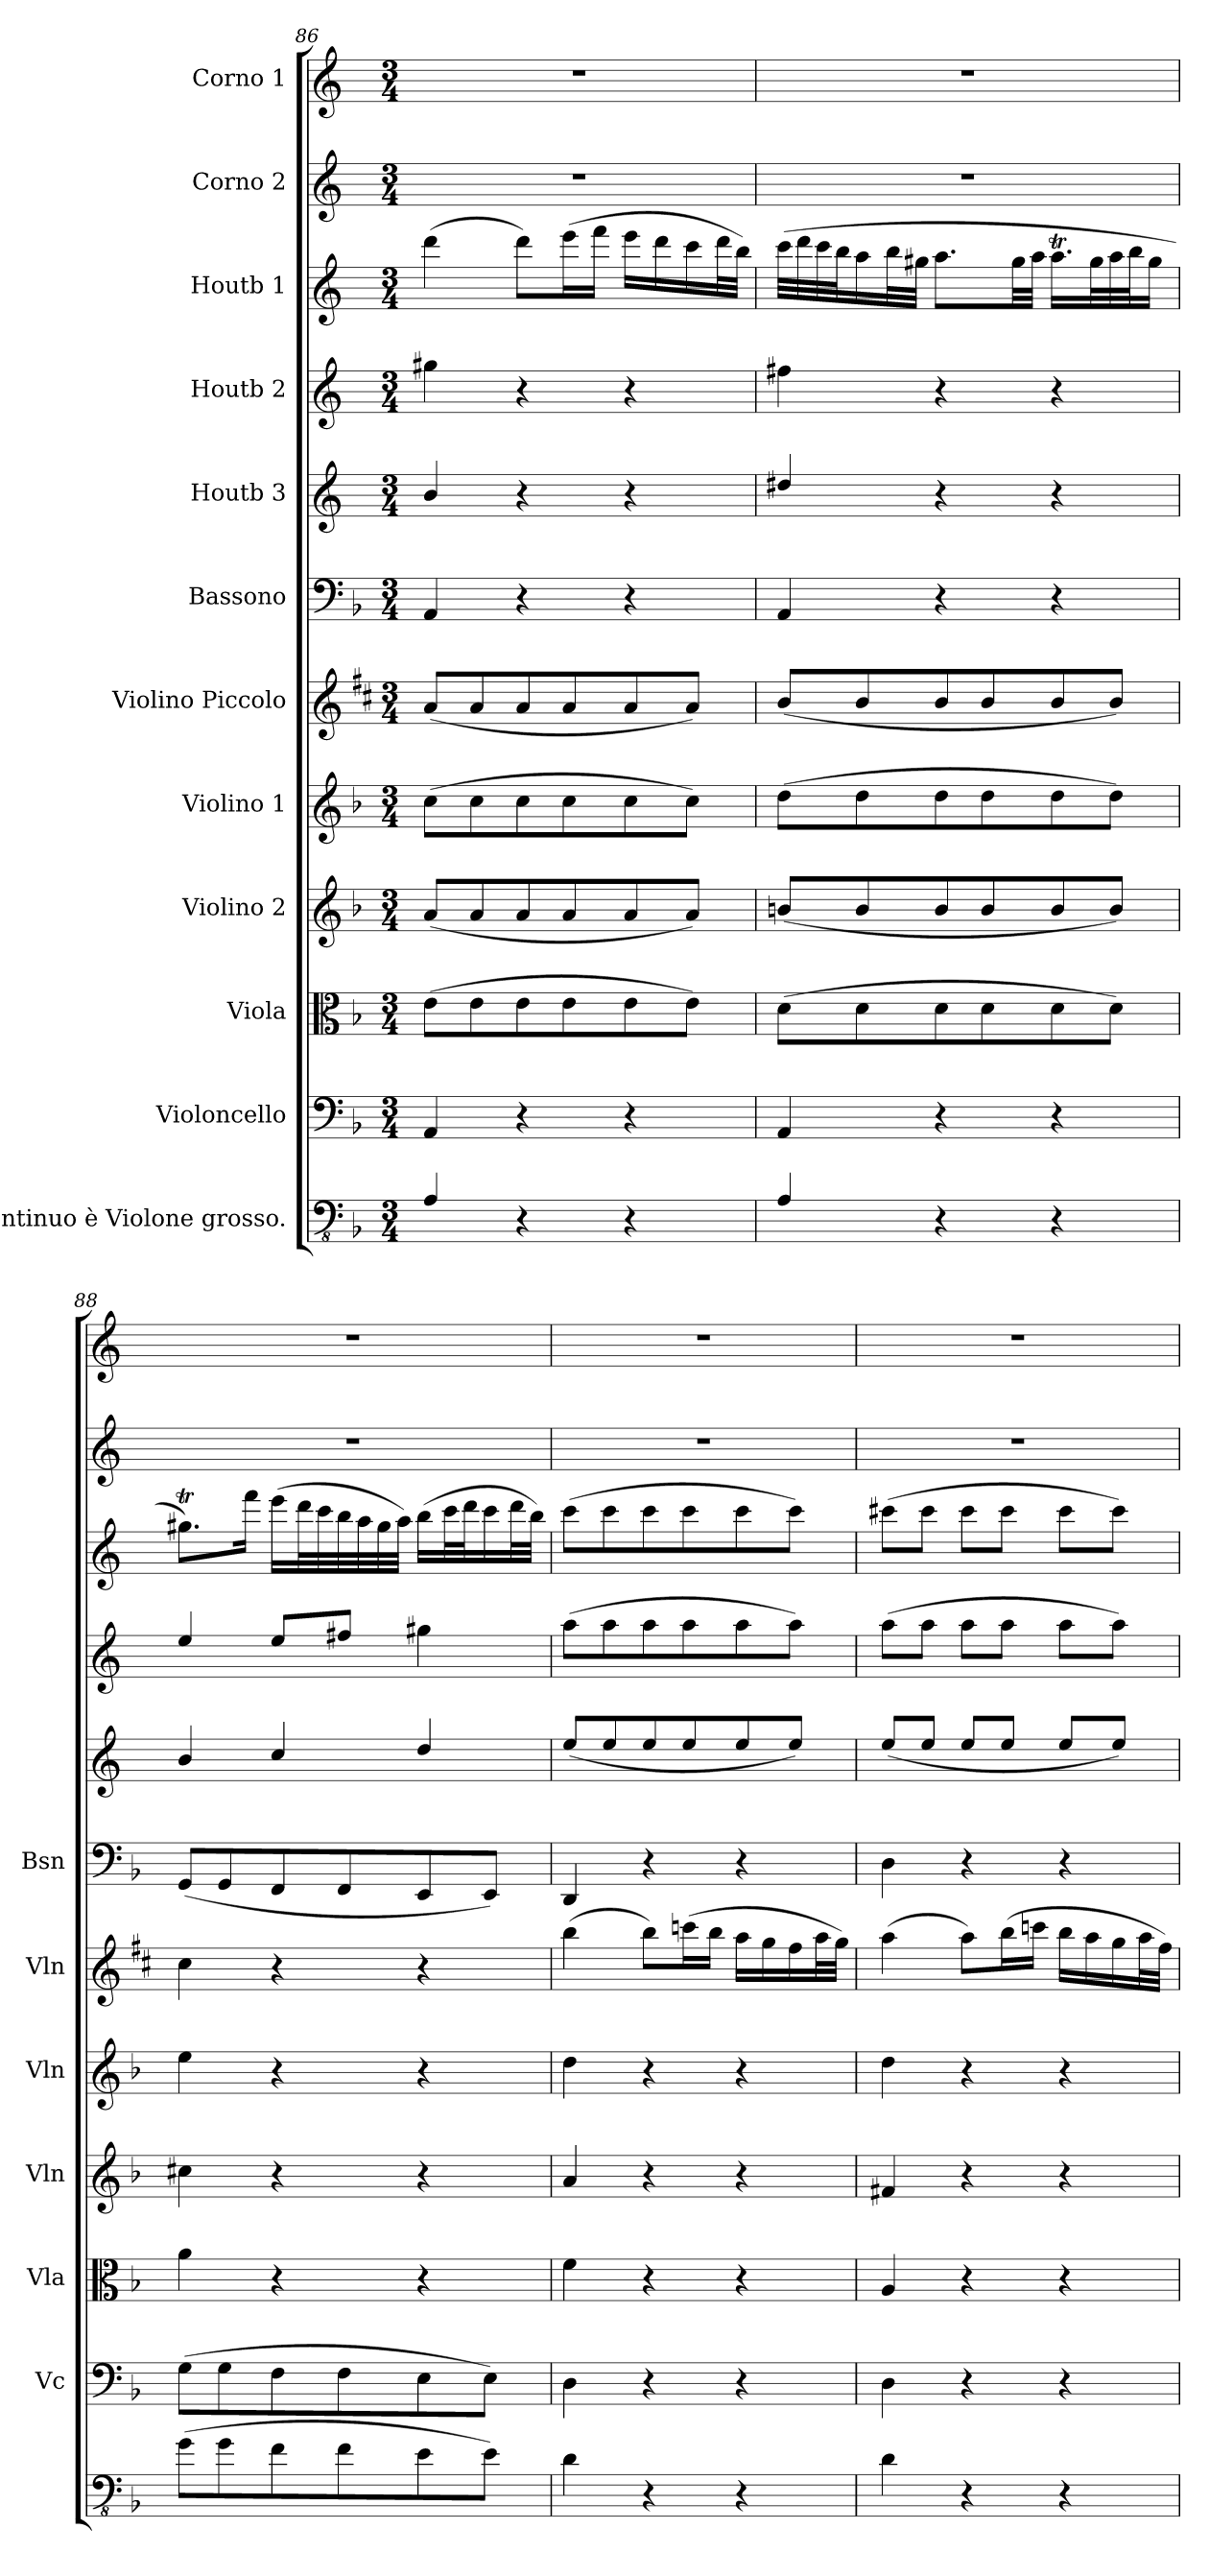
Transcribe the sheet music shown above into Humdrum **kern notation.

**kern	**kern	**kern	**kern	**kern	**kern	**dynam	**kern	**kern	**kern	**kern	**dynam	**kern	**kern
*part12	*part11	*part10	*part9	*part8	*part7	*part7	*part6	*part5	*part4	*part3	*part3	*part2	*part1
*staff12	*staff11	*staff10	*staff9	*staff8	*staff7	*staff7	*staff6	*staff5	*staff4	*staff3	*staff3	*staff2	*staff1
*I"Continuo è Violone grosso.	*I"Violoncello	*I"Viola	*I"Violino 2	*I"Violino 1	*I"Violino Piccolo	*	*I"Bassono	*I"Houtb 3	*I"Houtb 2	*I"Houtb 1	*	*I"Corno 2	*I"Corno 1
*	*I'Vc	*I'Vla	*I'Vln	*I'Vln	*I'Vln	*	*I'Bsn	*	*	*	*	*	*
*clefFv4	*clefF4	*clefC3	*clefG2	*clefG2	*clefG2	*	*clefF4	*clefG2	*clefG2	*clefG2	*	*clefG2	*clefG2
*ITrd7c12	*	*	*	*	*ITrd-2c-3	*	*	*ITrd4c7	*ITrd4c7	*ITrd4c7	*	*ITrd4c7	*ITrd4c7
*k[b-]	*k[b-]	*k[b-]	*k[b-]	*k[b-]	*k[b-]	*	*k[b-]	*k[b-]	*k[b-]	*k[b-]	*	*k[b-]	*k[b-]
*M3/4	*M3/4	*M3/4	*M3/4	*M3/4	*M3/4	*	*M3/4	*M3/4	*M3/4	*M3/4	*	*M3/4	*M3/4
=86	=86	=86	=86	=86	=86	=86	=86	=86	=86	=86	=86	=86	=86
4AAA/	4AA/	(8e\L	(8a/L	(8cc\L	(8cc/L	.	4AA/	4e/	4cc#X\	(4gg\	.	2.r	2.r
.	.	8e\	8a/	8cc\	8cc/	.	.	.	.	.	.	.	.
4r	4r	8e\	8a/	8cc\	8cc/	.	4r	4r	4r	8gg\L)	.	.	.
.	.	8e\	8a/	8cc\	8cc/	.	.	.	.	(16aa\L	.	.	.
.	.	.	.	.	.	.	.	.	.	16bb-\JJ	.	.	.
4r	4r	8e\	8a/	8cc\	8cc/	.	4r	4r	4r	16aa\LL	.	.	.
.	.	.	.	.	.	.	.	.	.	16gg\	.	.	.
.	.	8e\J)	8a/J)	8cc\J)	8cc/J)	.	.	.	.	16ff\	.	.	.
.	.	.	.	.	.	.	.	.	.	32gg\L	.	.	.
.	.	.	.	.	.	.	.	.	.	32ee\JJJ)	.	.	.
=87	=87	=87	=87	=87	=87	=87	=87	=87	=87	=87	=87	=87	=87
4AAA/	4AA/	(8d\L	(8bn/L	(8dd\L	(8dd/L	.	4AA/	4g#X/	4bn\	(32ff\LLL	.	2.r	2.r
.	.	.	.	.	.	.	.	.	.	32gg\	.	.	.
.	.	.	.	.	.	.	.	.	.	32ff\	.	.	.
.	.	.	.	.	.	.	.	.	.	32ee\J	.	.	.
.	.	8d\	8b/	8dd\	8dd/	.	.	.	.	16dd\	.	.	.
.	.	.	.	.	.	.	.	.	.	32ee\L	.	.	.
.	.	.	.	.	.	.	.	.	.	32cc#X\JJJ	.	.	.
4r	4r	8d\	8b/	8dd\	8dd/	.	4r	4r	4r	8.dd\L	.	.	.
.	.	8d\	8b/	8dd\	8dd/	.	.	.	.	.	.	.	.
.	.	.	.	.	.	.	.	.	.	32cc#\LL	.	.	.
.	.	.	.	.	.	.	.	.	.	32dd\JJJ	.	.	.
4r	4r	8d\	8b/	8dd\	8dd/	.	4r	4r	4r	16.ddT\LL	.	.	.
.	.	.	.	.	.	.	.	.	.	32cc#\L	.	.	.
.	.	8d\J)	8b/J)	8dd\J)	8dd/J)	.	.	.	.	32dd\	.	.	.
.	.	.	.	.	.	.	.	.	.	32ee\J	.	.	.
.	.	.	.	.	.	.	.	.	.	16cc#\JJ	.	.	.
=88	=88	=88	=88	=88	=88	=88	=88	=88	=88	=88	=88	=88	=88
(8GG\L	(8G\L	4a\	4cc#X\	4ee\	4ee\	.	(8GG/L	4e/	4a/	8.cc#Xt\L)	.	2.r	2.r
8GG\	8G\	.	.	.	.	.	8GG/	.	.	.	.	.	.
.	.	.	.	.	.	.	.	.	.	16bb-\Jk	.	.	.
8FF\	8F\	4r	4r	4r	4r	.	8FF/	4f/	8a/L	(16aa\LL	.	.	.
.	.	.	.	.	.	.	.	.	.	32gg\L	.	.	.
.	.	.	.	.	.	.	.	.	.	32ff\	.	.	.
8FF\	8F\	.	.	.	.	.	8FF/	.	8bn/J	32ee\	.	.	.
.	.	.	.	.	.	.	.	.	.	32dd\	.	.	.
.	.	.	.	.	.	.	.	.	.	32cc#\	.	.	.
.	.	.	.	.	.	.	.	.	.	32dd\JJJ)	.	.	.
8EE\	8E\	4r	4r	4r	4r	.	8EE/	4g/	4cc#X\	(16ee\LL	.	.	.
.	.	.	.	.	.	.	.	.	.	32ff\L	.	.	.
.	.	.	.	.	.	.	.	.	.	32gg\J	.	.	.
8EE\J)	8E\J)	.	.	.	.	.	8EE/J)	.	.	16ff\	.	.	.
.	.	.	.	.	.	.	.	.	.	32gg\L	.	.	.
.	.	.	.	.	.	.	.	.	.	32ee\JJJ)	.	.	.
=89	=89	=89	=89	=89	=89	=89	=89	=89	=89	=89	=89	=89	=89
!	!	!	!	!	!	!LO:DY:b	!	!	!	!	!LO:DY:a	!	!
4DD\	4D\	4f\	4a/	4dd\	(4ddd\	other-dynamics	4DD/	(8a/L	(8dd\L	(8ff\L	other-dynamics	2.r	2.r
.	.	.	.	.	.	.	.	8a/	8dd\	8ff\	.	.	.
4r	4r	4r	4r	4r	8ddd\L)	.	4r	8a/	8dd\	8ff\	.	.	.
.	.	.	.	.	(16eee-X\L	.	.	8a/	8dd\	8ff\	.	.	.
.	.	.	.	.	16ddd\JJ	.	.	.	.	.	.	.	.
4r	4r	4r	4r	4r	16ccc\LL	.	4r	8a/	8dd\	8ff\	.	.	.
.	.	.	.	.	16bb-\	.	.	.	.	.	.	.	.
.	.	.	.	.	16aa\	.	.	8a/J)	8dd\J)	8ff\J)	.	.	.
.	.	.	.	.	32ccc\L	.	.	.	.	.	.	.	.
.	.	.	.	.	32bb-\JJJ)	.	.	.	.	.	.	.	.
=90	=90	=90	=90	=90	=90	=90	=90	=90	=90	=90	=90	=90	=90
4DD\	4D\	4A/	4f#X/	4dd\	(4ccc\	.	4D\	(8a/L	(8dd\L	(8ff#X\L	.	2.r	2.r
.	.	.	.	.	.	.	.	8a/J	8dd\J	8ff#\J	.	.	.
4r	4r	4r	4r	4r	8ccc\L)	.	4r	8a/L	8dd\L	8ff#\L	.	.	.
.	.	.	.	.	(16ddd\L	.	.	8a/J	8dd\J	8ff#\J	.	.	.
.	.	.	.	.	16eee-X\JJ	.	.	.	.	.	.	.	.
4r	4r	4r	4r	4r	16ddd\LL	.	4r	8a/L	8dd\L	8ff#\L	.	.	.
.	.	.	.	.	16ccc\	.	.	.	.	.	.	.	.
.	.	.	.	.	16bb-\	.	.	8a/J)	8dd\J)	8ff#\J)	.	.	.
.	.	.	.	.	32ccc\L	.	.	.	.	.	.	.	.
.	.	.	.	.	32aa\JJJ)	.	.	.	.	.	.	.	.
=	=	=	=	=	=	=	=	=	=	=	=	=	=
*-	*-	*-	*-	*-	*-	*-	*-	*-	*-	*-	*-	*-	*-
